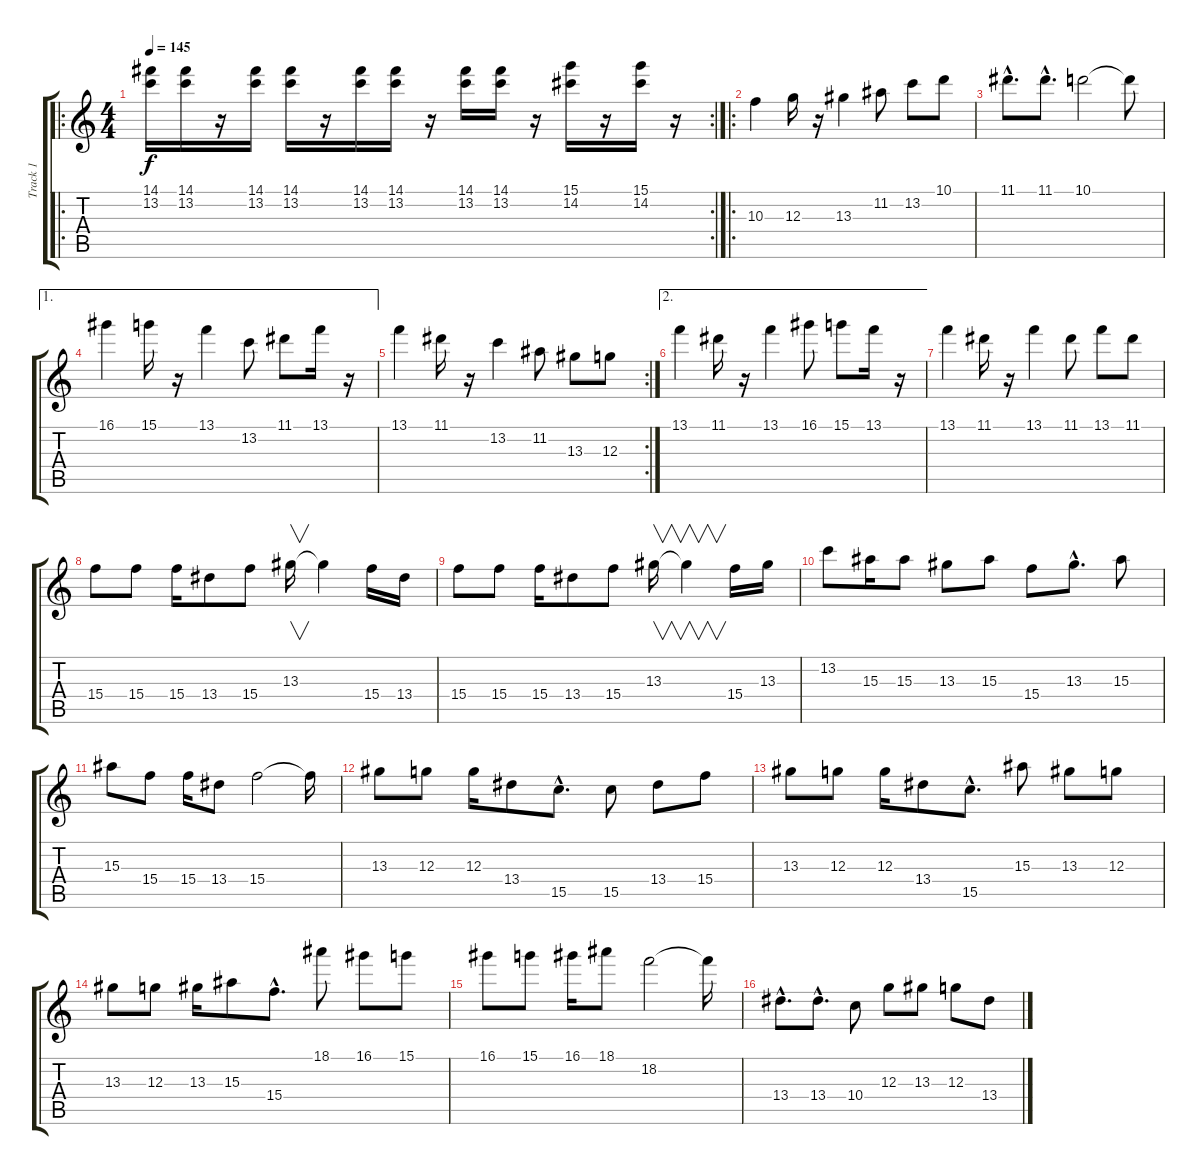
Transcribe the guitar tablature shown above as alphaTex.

\track ("Track 1" "Track 1") {instrument distortionguitar}
\staff {score tabs}
\tuning (E4 B3 G3 D3 A2 E2) {hide}
\ro
\rc 2
\ts (4 4)
\tempo 145
\clef g2
\ks c
(14.1 13.2).16{dy f instrument distortionguitar} (14.1 13.2).16 r.16 (14.1 13.2).16 (14.1 13.2).16 r.16 (14.1 13.2).16 (14.1 13.2).16 r.16 (14.1 13.2).16 (14.1 13.2).16 r.16 (15.1 14.2).16 r.16 (15.1 14.2).16 r.16 |
\ro
10.3.4 12.3.16 r.16 13.3.4 11.2.8 13.2.8 10.1.8 |
11.1{hac}.8{d} 11.1{hac}.8{d} 10.1.2 10.1{t}.8 |
\ae 1
16.1.4 15.1.16 r.16 13.1.4 13.2.8 11.1.8 13.1.16 r.16 |
\rc 2
13.1.4 11.1.16 r.16 13.2.4 11.2.8 13.3.8 12.3.8 |
\ae 2
13.1.4 11.1.16 r.16 13.1.4 16.1.8 15.1.8 13.1.16 r.16 |
13.1.4 11.1.16 r.16 13.1.4 11.1.8 13.1.8 11.1.8 |
15.4.8 15.4.8 15.4.16 13.4.8 15.4.8 13.3.16{v} 13.3{t}.4 15.4.16 13.4.16 |
15.4.8 15.4.8 15.4.16 13.4.8 15.4.8 13.3.16{v} 13.3{t}.4{v} 15.4.16 13.3.16 |
13.2.8 15.3.16 15.3.8 13.3.8 15.3.8 15.4.8 13.3{hac}.8{d} 15.3.8 |
15.3.8 15.4.8 15.4.16 13.4.8 15.4.2 15.4{t}.16 |
13.3.8 12.3.8 12.3.16 13.4.8 15.5{hac}.8{d} 15.5.8 13.4.8 15.4.8 |
13.3.8 12.3.8 12.3.16 13.4.8 15.5{hac}.8{d} 15.3.8 13.3.8 12.3.8 |
13.3.8 12.3.8 13.3.16 15.3.8 15.4{hac}.8{d} 18.1.8 16.1.8 15.1.8 |
16.1.8 15.1.8 16.1.16 18.1.8 18.2.2 18.2{t}.16 |
13.4{hac}.8{d} 13.4{hac}.8{d} 10.4.8 12.3.8 13.3.8 12.3.8 13.4.8
